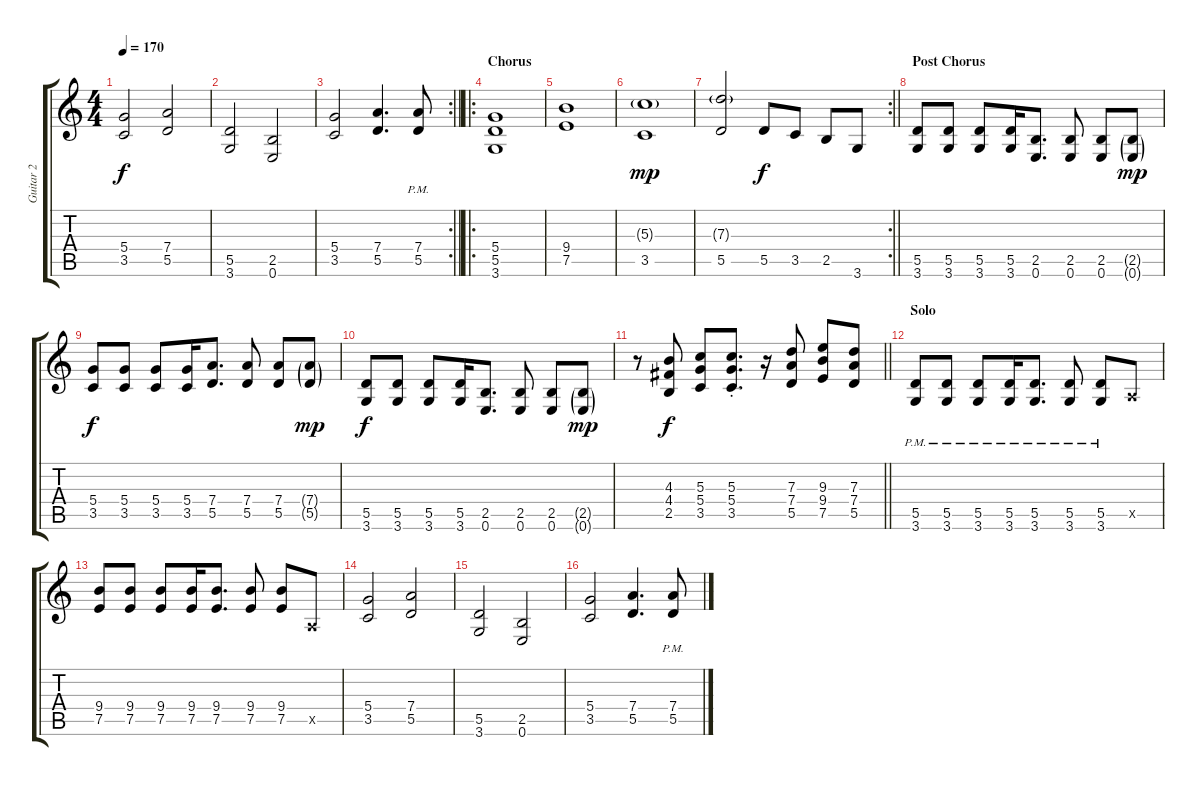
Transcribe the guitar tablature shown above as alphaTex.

\track ("Guitar 2" "Guitar 2") {instrument distortionguitar}
\staff {score tabs}
\tuning (E4 B3 G3 D3 A2 E2) {hide}
\ts (4 4)
\tempo 170
\clef g2
\ks c
(5.4 3.5).2{dy f} (7.4 5.5).2 |
(5.5 3.6).2 (2.5 0.6).2 |
\rc 2
\barLineRight lightlight
(5.4 3.5).2 (7.4 5.5).4{d} (7.4{pm} 5.5{pm}).8 |
\ro
\section ("" "Chorus")
(5.4 5.5 3.6).1 |
(9.4 7.5).1 |
(5.3{g} 3.5).1{dy mp} |
\rc 2
\barLineRight lightlight
(7.3{g} 5.5).2 5.5.8{dy f} 3.5.8 2.5.8 3.6.8 |
\section ("" "Post Chorus ")
(5.5 3.6).8 (5.5 3.6).8 (5.5 3.6).8 (5.5 3.6).16 (2.5 0.6).8{d} (2.5 0.6).8 (2.5 0.6).8 (2.5{g} 0.6{g}).8{dy mp} |
(5.4 3.5).8{dy f} (5.4 3.5).8 (5.4 3.5).8 (5.4 3.5).16 (7.4 5.5).8{d} (7.4 5.5).8 (7.4 5.5).8 (7.4{g} 5.5{g}).8{dy mp} |
(5.5 3.6).8{dy f} (5.5 3.6).8 (5.5 3.6).8 (5.5 3.6).16 (2.5 0.6).8{d} (2.5 0.6).8 (2.5 0.6).8 (2.5{g} 0.6{g}).8{dy mp} |
\barLineRight lightlight
r.8 (4.3 4.4 2.5).8{dy f} (5.3 5.4 3.5).8 (5.3{st} 5.4{st} 3.5{st}).8{d} r.16 (7.3 7.4 5.5).8 (9.3 9.4 7.5).8 (7.3 7.4 5.5).8 |
\section ("" "Solo")
(5.5{pm} 3.6{pm}).8 (5.5{pm} 3.6{pm}).8 (5.5{pm} 3.6{pm}).8 (5.5{pm} 3.6{pm}).16 (5.5{pm} 3.6{pm}).8{d} (5.5{pm} 3.6{pm}).8 (5.5{pm} 3.6{pm}).8 0.5{x}.8 |
(9.4 7.5).8 (9.4 7.5).8 (9.4 7.5).8 (9.4 7.5).16 (9.4 7.5).8{d} (9.4 7.5).8 (9.4 7.5).8 0.5{x}.8 |
(5.4 3.5).2 (7.4 5.5).2 |
(5.5 3.6).2 (2.5 0.6).2 |
(5.4 3.5).2 (7.4 5.5).4{d} (7.4{pm} 5.5{pm}).8
